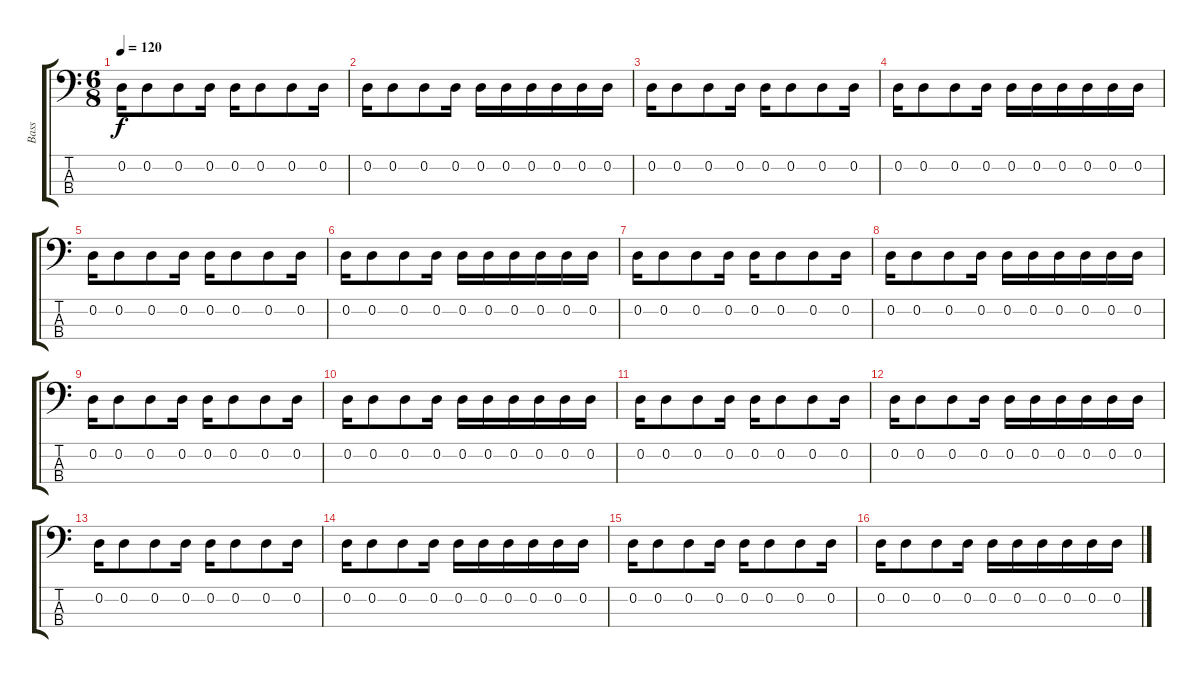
\track ("Bass" "Bass") {instrument electricbasspick}
\staff {score tabs}
\tuning (G2 D2 A1 D1) {hide}
\ts (6 8)
\tempo 120
\clef f4
\ks c
0.2.16{dy f} 0.2.8 0.2.8 0.2.16 0.2.16 0.2.8 0.2.8 0.2.16 |
0.2.16 0.2.8 0.2.8 0.2.16 0.2.16 0.2.16 0.2.16 0.2.16 0.2.16 0.2.16 |
0.2.16 0.2.8 0.2.8 0.2.16 0.2.16 0.2.8 0.2.8 0.2.16 |
0.2.16 0.2.8 0.2.8 0.2.16 0.2.16 0.2.16 0.2.16 0.2.16 0.2.16 0.2.16 |
0.2.16 0.2.8 0.2.8 0.2.16 0.2.16 0.2.8 0.2.8 0.2.16 |
0.2.16 0.2.8 0.2.8 0.2.16 0.2.16 0.2.16 0.2.16 0.2.16 0.2.16 0.2.16 |
0.2.16 0.2.8 0.2.8 0.2.16 0.2.16 0.2.8 0.2.8 0.2.16 |
0.2.16 0.2.8 0.2.8 0.2.16 0.2.16 0.2.16 0.2.16 0.2.16 0.2.16 0.2.16 |
0.2.16 0.2.8 0.2.8 0.2.16 0.2.16 0.2.8 0.2.8 0.2.16 |
0.2.16 0.2.8 0.2.8 0.2.16 0.2.16 0.2.16 0.2.16 0.2.16 0.2.16 0.2.16 |
0.2.16 0.2.8 0.2.8 0.2.16 0.2.16 0.2.8 0.2.8 0.2.16 |
0.2.16 0.2.8 0.2.8 0.2.16 0.2.16 0.2.16 0.2.16 0.2.16 0.2.16 0.2.16 |
0.2.16 0.2.8 0.2.8 0.2.16 0.2.16 0.2.8 0.2.8 0.2.16 |
0.2.16 0.2.8 0.2.8 0.2.16 0.2.16 0.2.16 0.2.16 0.2.16 0.2.16 0.2.16 |
0.2.16 0.2.8 0.2.8 0.2.16 0.2.16 0.2.8 0.2.8 0.2.16 |
0.2.16 0.2.8 0.2.8 0.2.16 0.2.16 0.2.16 0.2.16 0.2.16 0.2.16 0.2.16
